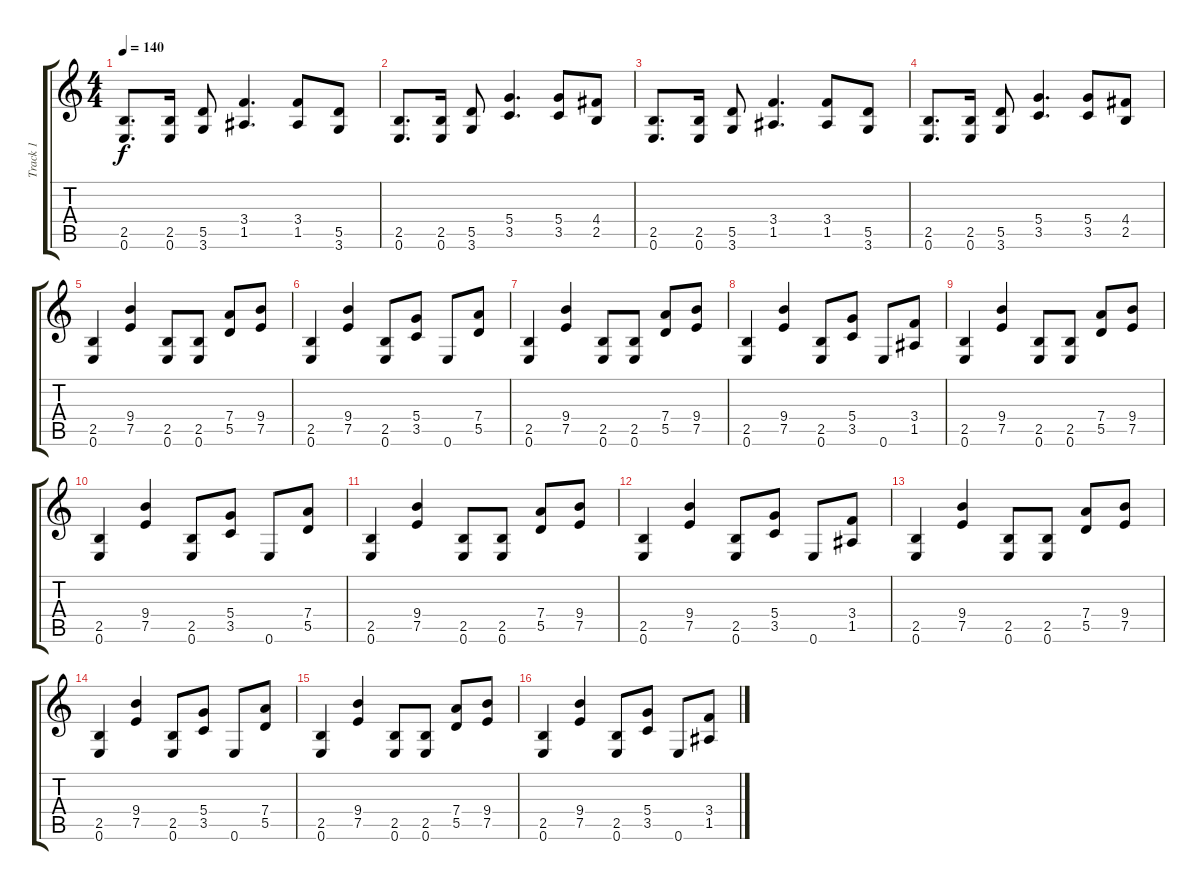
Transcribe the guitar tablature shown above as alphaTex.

\track ("Track 1" "Track 1") {instrument distortionguitar}
\staff {score tabs}
\tuning (E4 B3 G3 D3 A2 E2) {hide}
\ts (4 4)
\tempo 140
\clef g2
\ks c
(2.5 0.6).8{d dy f} (2.5 0.6).16 (5.5 3.6).8 (3.4 1.5).4{d} (3.4 1.5).8 (5.5 3.6).8 |
(2.5 0.6).8{d} (2.5 0.6).16 (5.5 3.6).8 (5.4 3.5).4{d} (5.4 3.5).8 (4.4 2.5).8 |
(2.5 0.6).8{d} (2.5 0.6).16 (5.5 3.6).8 (3.4 1.5).4{d} (3.4 1.5).8 (5.5 3.6).8 |
(2.5 0.6).8{d} (2.5 0.6).16 (5.5 3.6).8 (5.4 3.5).4{d} (5.4 3.5).8 (4.4 2.5).8 |
(2.5 0.6).4 (9.4 7.5).4 (2.5 0.6).8 (2.5 0.6).8 (7.4 5.5).8 (9.4 7.5).8 |
(2.5 0.6).4 (9.4 7.5).4 (2.5 0.6).8 (5.4 3.5).8 0.6.8 (7.4 5.5).8 |
(2.5 0.6).4 (9.4 7.5).4 (2.5 0.6).8 (2.5 0.6).8 (7.4 5.5).8 (9.4 7.5).8 |
(2.5 0.6).4 (9.4 7.5).4 (2.5 0.6).8 (5.4 3.5).8 0.6.8 (3.4 1.5).8 |
(2.5 0.6).4 (9.4 7.5).4 (2.5 0.6).8 (2.5 0.6).8 (7.4 5.5).8 (9.4 7.5).8 |
(2.5 0.6).4 (9.4 7.5).4 (2.5 0.6).8 (5.4 3.5).8 0.6.8 (7.4 5.5).8 |
(2.5 0.6).4 (9.4 7.5).4 (2.5 0.6).8 (2.5 0.6).8 (7.4 5.5).8 (9.4 7.5).8 |
(2.5 0.6).4 (9.4 7.5).4 (2.5 0.6).8 (5.4 3.5).8 0.6.8 (3.4 1.5).8 |
(2.5 0.6).4 (9.4 7.5).4 (2.5 0.6).8 (2.5 0.6).8 (7.4 5.5).8 (9.4 7.5).8 |
(2.5 0.6).4 (9.4 7.5).4 (2.5 0.6).8 (5.4 3.5).8 0.6.8 (7.4 5.5).8 |
(2.5 0.6).4 (9.4 7.5).4 (2.5 0.6).8 (2.5 0.6).8 (7.4 5.5).8 (9.4 7.5).8 |
(2.5 0.6).4 (9.4 7.5).4 (2.5 0.6).8 (5.4 3.5).8 0.6.8 (3.4 1.5).8
